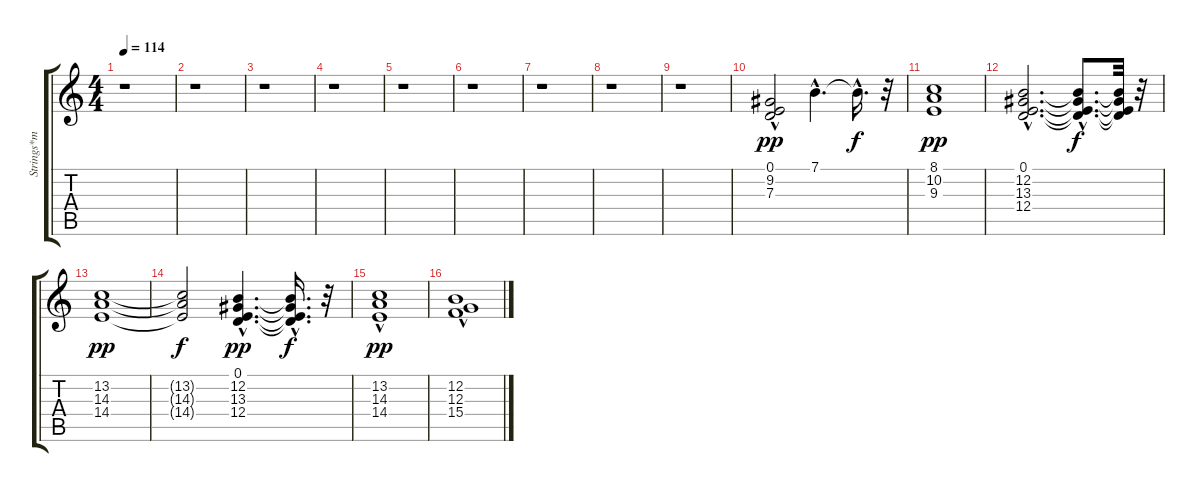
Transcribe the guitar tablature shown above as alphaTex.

\track (" Strings*merged" " Strings*m") {instrument stringensemble2}
\staff {score tabs}
\tuning (E4 B3 G3 D3 A2 E2) {hide}
\ts (4 4)
\tempo 114
\clef g2
\ks c
r.1{dy f} |
r.1 |
r.1 |
r.1 |
r.1 |
r.1 |
r.1 |
r.1 |
r.1 |
(0.1{hac} 9.2{hac} 7.3).2{dy pp} 7.1{hac}.4{d} 7.1{hac t}.16{d dy f} r.32 |
(8.1 10.2 9.3).1{dy pp} |
(0.1{hac} 12.2{hac} 13.3{hac} 12.4{hac}).2{d} (0.1{hac t} 12.2{hac t} 13.3{hac t} 12.4{hac t}).8{d dy f} (0.1{t} 12.2{t} 13.3{t} 12.4{t}).32 r.32 |
(13.2 14.3 14.4).1{dy pp} |
(13.2{t} 14.3{t} 14.4{t}).2{dy f} (0.1{hac} 12.2{hac} 13.3{hac} 12.4{hac}).4{d dy pp} (0.1{t} 12.2{hac t} 13.3{hac t} 12.4{hac t}).16{d dy f} r.32 |
(13.2 14.3 14.4{hac}).1{dy pp} |
(12.2 12.3{hac} 15.4).1
